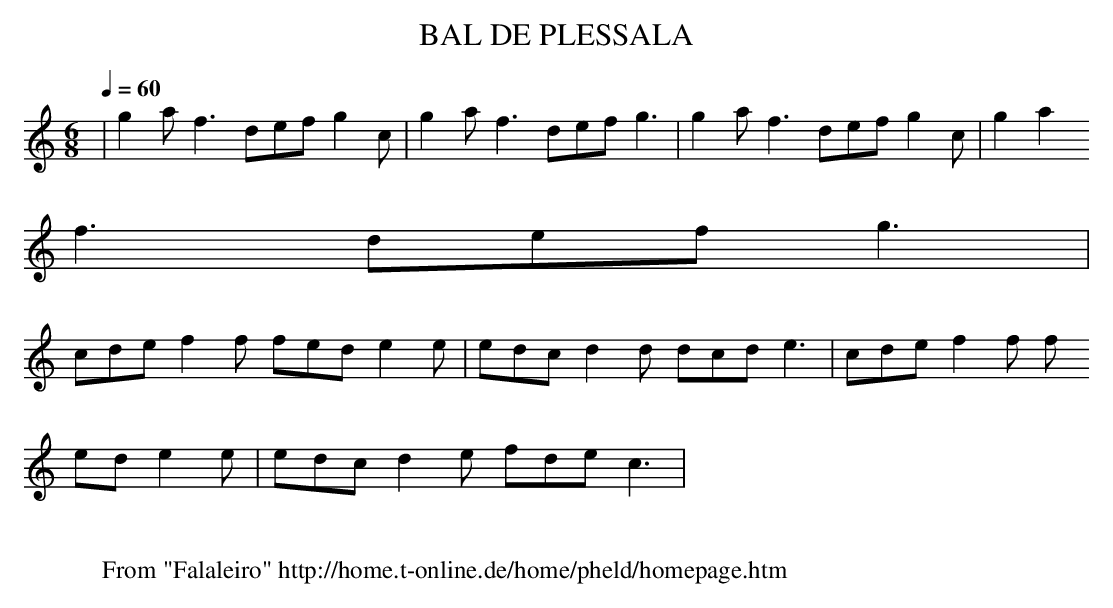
X:1
T:BAL DE PLESSALA
M:6/8
L:1/4
Q:1/4=60
K:C
|ga/2f3/2 d/2e/2f/2gc/2|ga/2f3/2 d/2e/2f/2g3/2|ga/2f3/2 d/2e/2f/2gc/2|ga
/2f3/2 d/2e/2f/2g3/2|
c/2d/2e/2ff/2 f/2e/2d/2ee/2|e/2d/2c/2dd/2 d/2c/2d/2e3/2|c/2d/2e/2ff/2 f/
2e/2d/2ee/2|e/2d/2c/2de/2 f/2d/2e/2c3/2|
W:
W: From "Falaleiro" http://home.t-online.de/home/pheld/homepage.htm
